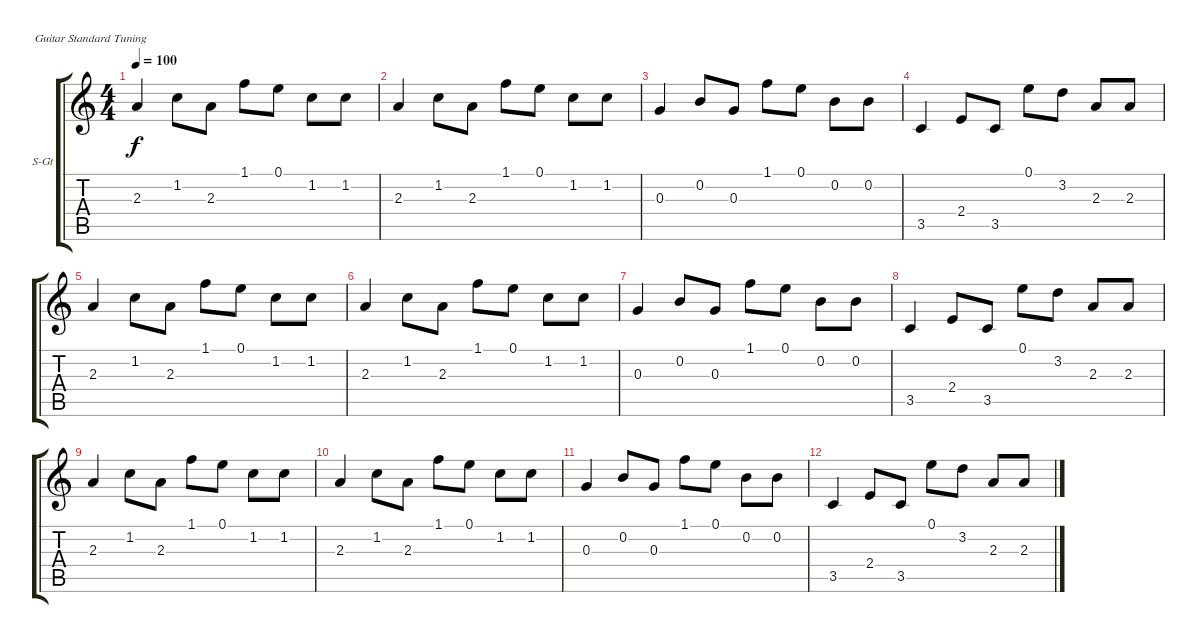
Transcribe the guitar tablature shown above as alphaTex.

\defaultSystemsLayout 4
\bracketExtendMode groupsimilarinstruments
\firstSystemTrackNameOrientation horizontal
\otherSystemsTrackNameOrientation horizontal
\track ("Steel Guitar" "S-Gt") {instrument acousticguitarsteel}
\staff {score tabs}
\tuning (E4 B3 G3 D3 A2 E2)
\ts (4 4)
\tempo 100
\clef g2
\ks c
2.3.4{dy f} 1.2.8 2.3.8 1.1.8 0.1.8 1.2.8 1.2.8 |
2.3.4 1.2.8 2.3.8 1.1.8 0.1.8 1.2.8 1.2.8 |
0.3.4 0.2.8 0.3.8 1.1.8 0.1.8 0.2.8 0.2.8 |
3.5.4 2.4.8 3.5.8 0.1.8 3.2.8 2.3.8 2.3.8 |
2.3.4 1.2.8 2.3.8 1.1.8 0.1.8 1.2.8 1.2.8 |
2.3.4 1.2.8 2.3.8 1.1.8 0.1.8 1.2.8 1.2.8 |
0.3.4 0.2.8 0.3.8 1.1.8 0.1.8 0.2.8 0.2.8 |
3.5.4 2.4.8 3.5.8 0.1.8 3.2.8 2.3.8 2.3.8 |
2.3.4 1.2.8 2.3.8 1.1.8 0.1.8 1.2.8 1.2.8 |
2.3.4 1.2.8 2.3.8 1.1.8 0.1.8 1.2.8 1.2.8 |
0.3.4 0.2.8 0.3.8 1.1.8 0.1.8 0.2.8 0.2.8 |
3.5.4 2.4.8 3.5.8 0.1.8 3.2.8 2.3.8 2.3.8
